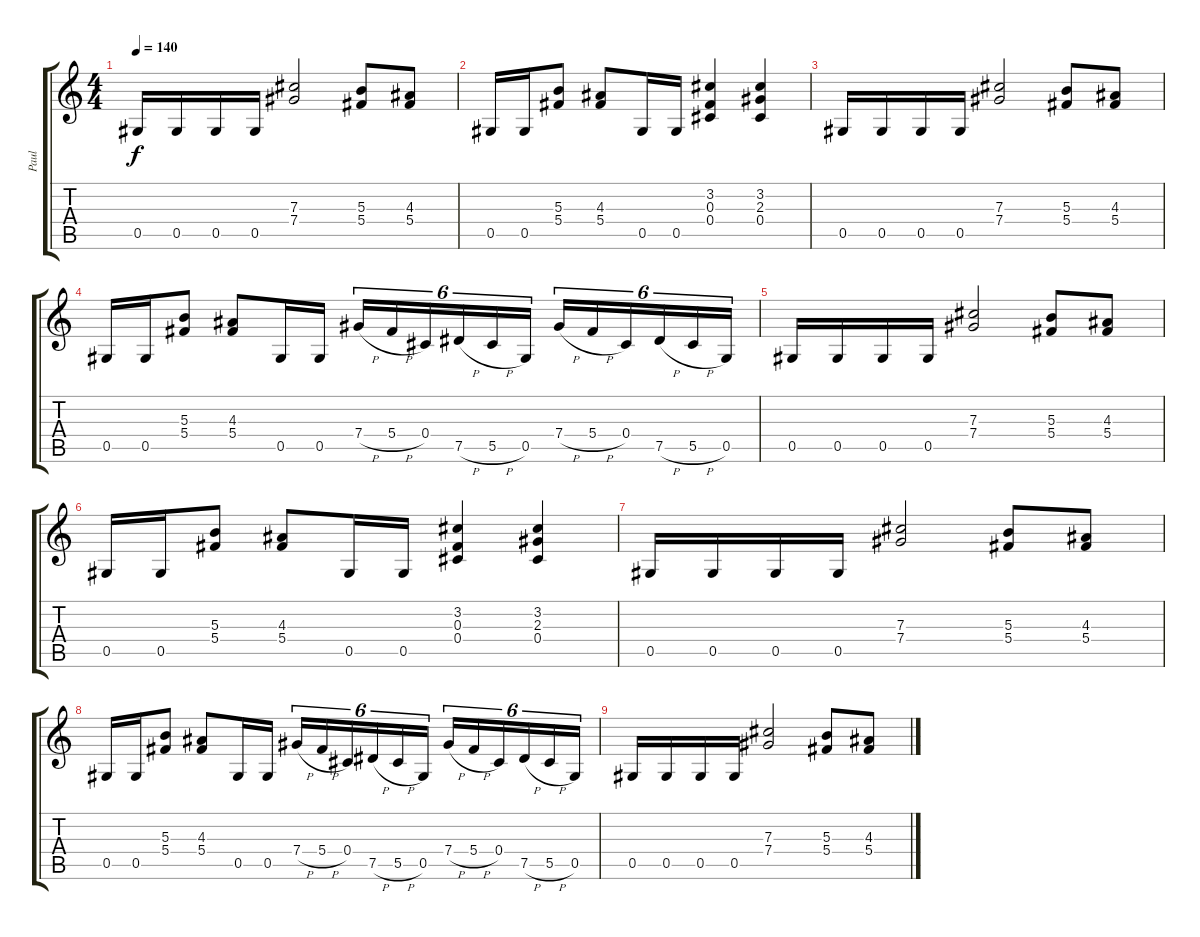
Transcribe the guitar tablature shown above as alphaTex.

\track ("Paul" "Paul") {instrument distortionguitar}
\staff {score tabs}
\tuning (Eb4 Bb3 Gb3 Db3 Ab2 Eb2) {hide}
\ts (4 4)
\tempo 140
\clef g2
\ks c
0.5.16{dy f} 0.5.16 0.5.16 0.5.16 (7.3 7.4).2 (5.3 5.4).8 (4.3 5.4).8 |
0.5.16 0.5.16 (5.3 5.4).8 (4.3 5.4).8 0.5.16 0.5.16 (3.2 0.3 0.4).4 (3.2 2.3 0.4).4 |
0.5.16 0.5.16 0.5.16 0.5.16 (7.3 7.4).2 (5.3 5.4).8 (4.3 5.4).8 |
0.5.16 0.5.16 (5.3 5.4).8 (4.3 5.4).8 0.5.16 0.5.16 7.4{h}.16{tu (6 4)} 5.4{h}.16{tu (6 4)} 0.4.16{tu (6 4)} 7.5{h}.16{tu (6 4)} 5.5{h}.16{tu (6 4)} 0.5.16{tu (6 4)} 7.4{h}.16{tu (6 4)} 5.4{h}.16{tu (6 4)} 0.4.16{tu (6 4)} 7.5{h}.16{tu (6 4)} 5.5{h}.16{tu (6 4)} 0.5.16{tu (6 4)} |
0.5.16 0.5.16 0.5.16 0.5.16 (7.3 7.4).2 (5.3 5.4).8 (4.3 5.4).8 |
0.5.16 0.5.16 (5.3 5.4).8 (4.3 5.4).8 0.5.16 0.5.16 (3.2 0.3 0.4).4 (3.2 2.3 0.4).4 |
0.5.16 0.5.16 0.5.16 0.5.16 (7.3 7.4).2 (5.3 5.4).8 (4.3 5.4).8 |
0.5.16 0.5.16 (5.3 5.4).8 (4.3 5.4).8 0.5.16 0.5.16 7.4{h}.16{tu (6 4)} 5.4{h}.16{tu (6 4)} 0.4.16{tu (6 4)} 7.5{h}.16{tu (6 4)} 5.5{h}.16{tu (6 4)} 0.5.16{tu (6 4)} 7.4{h}.16{tu (6 4)} 5.4{h}.16{tu (6 4)} 0.4.16{tu (6 4)} 7.5{h}.16{tu (6 4)} 5.5{h}.16{tu (6 4)} 0.5.16{tu (6 4)} |
0.5.16 0.5.16 0.5.16 0.5.16 (7.3 7.4).2 (5.3 5.4).8 (4.3 5.4).8
